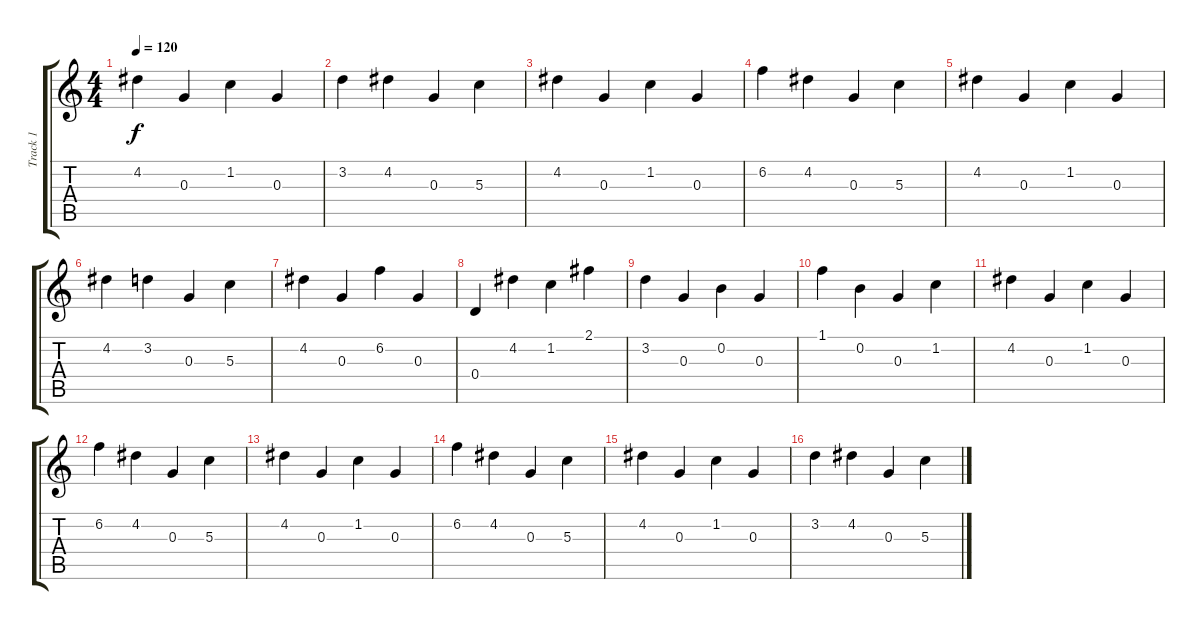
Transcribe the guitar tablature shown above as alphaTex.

\track ("Track 1" "Track 1") {instrument acousticguitarsteel}
\staff {score tabs}
\tuning (E4 B3 G3 D3 A2 E2) {hide}
\ts (4 4)
\tempo 120
\clef g2
\ks c
4.2.4{dy f} 0.3.4 1.2.4 0.3.4 |
3.2.4 4.2.4 0.3.4 5.3.4 |
4.2.4 0.3.4 1.2.4 0.3.4 |
6.2.4 4.2.4 0.3.4 5.3.4 |
4.2.4 0.3.4 1.2.4 0.3.4 |
4.2.4 3.2.4 0.3.4 5.3.4 |
4.2.4 0.3.4 6.2.4 0.3.4 |
0.4.4 4.2.4 1.2.4 2.1.4 |
3.2.4 0.3.4 0.2.4 0.3.4 |
1.1.4 0.2.4 0.3.4 1.2.4 |
4.2.4 0.3.4 1.2.4 0.3.4 |
6.2.4 4.2.4 0.3.4 5.3.4 |
4.2.4 0.3.4 1.2.4 0.3.4 |
6.2.4 4.2.4 0.3.4 5.3.4 |
4.2.4 0.3.4 1.2.4 0.3.4 |
3.2.4 4.2.4 0.3.4 5.3.4
